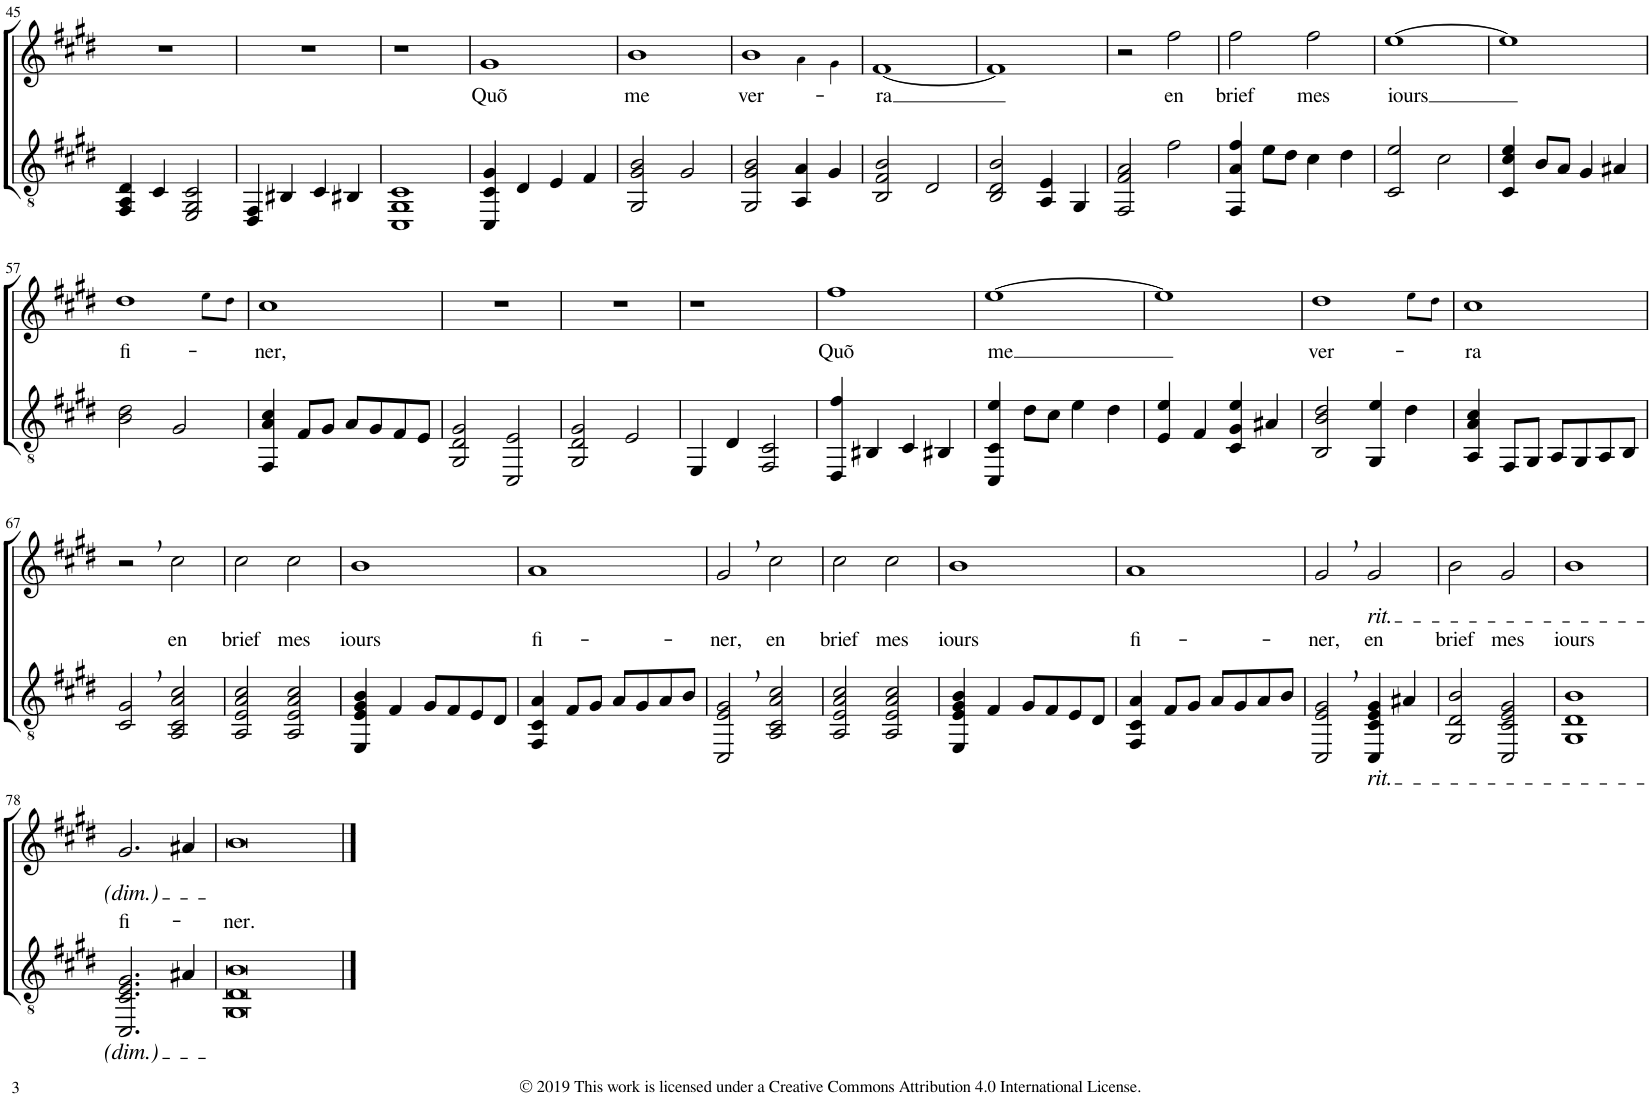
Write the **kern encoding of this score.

**kern	**kern	**text
*part2	*part1	*part1
*staff2	*staff1	*staff1
*I"Liuto	*I"Soprano	*
!!LO:PB:g=z
*clefGv2	*clefG2	*
*k[f#c#g#d#]	*k[f#c#g#d#]	*
*M2/2	*M2/2	*
*met(c|)	*met(c|)	*
=45	=45	=45
4FF#/ 4AA/ 4D#/	1r	.
4C#/	.	.
2EE/ 2GG#/ 2C#/	.	.
=46	=46	=46
4DD#/ 4FF#/	1r	.
4BB#X/	.	.
4C#/	.	.
4BB#X/	.	.
=47	=47	=47
1CC# 1GG# 1C#	1r	.
=48	=48	=48
!	!	!LO:LY:b
4CC#/ 4C#/ 4G#/	1g#	Quõ
4D#/	.	.
4E/	.	.
4F#/	.	.
=49	=49	=49
!	!	!LO:LY:b
2GG#/ 2G#/ 2B/	1b	me
2G#/	.	.
=50	=50	=50
!	!	!LO:LY:b
*	*^	*
2GG#/ 2G#/ 2B/	1b	2ryy	ver-
4AA/ 4A/	.	4a!\	.
4G#/	.	4g#!\	.
=51	=51	=51	=51
!	!	!	!LO:LY:b
*	*v	*v	*
2BB/ 2F#/ 2B/	[1f#	-ra
2D#/	.	.
=52	=52	=52
2BB/ 2D#/ 2B/	1f#]	.
4AA/ 4E/	.	.
4GG#/	.	.
=53	=53	=53
2FF#/ 2F#/ 2A/	2r	.
!	!	!LO:LY:b
2f#\	2ff#\	en
=54	=54	=54
!	!	!LO:LY:b
4FF#/ 4A/ 4f#/	2ff#\	brief
8e\L	.	.
8d#\J	.	.
!	!	!LO:LY:b
4c#\	2ff#\	mes
4d#\	.	.
=55	=55	=55
!	!	!LO:LY:b
2C#/ 2e/	[1ee	iours
2c#\	.	.
=56	=56	=56
4C#/ 4c#/ 4e/	1ee]	.
8B/L	.	.
8A/J	.	.
4G#/	.	.
4A#X/	.	.
!!LO:LB:g=z
=57	=57	=57
!	!	!LO:LY:b
*	*^	*
2B\ 2d#\	1dd#	2.ryy	fi-
2G#/	.	.	.
.	.	8ee!\L	.
.	.	8dd#!\J	.
=58	=58	=58	=58
!	!	!	!LO:LY:b
*	*v	*v	*
4FF#/ 4A/ 4c#/	1cc#	-ner,
8F#/L	.	.
8G#/J	.	.
8A/L	.	.
8G#/	.	.
8F#/	.	.
8E/J	.	.
=59	=59	=59
2GG#/ 2D#/ 2G#/	1r	.
2CC#/ 2E/	.	.
=60	=60	=60
2GG#/ 2D#/ 2G#/	1r	.
2E/	.	.
=61	=61	=61
4EE/	1r	.
4D#/	.	.
2FF#/ 2C#/	.	.
=62	=62	=62
!	!	!LO:LY:b
4DD#/ 4f#/	1ff#	Quõ
4BB#X/	.	.
4C#/	.	.
4BB#X/	.	.
=63	=63	=63
!	!	!LO:LY:b
4CC#/ 4C#/ 4e/	[1ee	me
8d#\L	.	.
8c#\J	.	.
4e\	.	.
4d#\	.	.
=64	=64	=64
4E/ 4e/	1ee]	.
4F#/	.	.
4C#/ 4G#/ 4e/	.	.
4A#X/	.	.
=65	=65	=65
!	!	!LO:LY:b
*	*^	*
2BB/ 2B/ 2d#/	1dd#	2.ryy	ver-
4GG#/ 4e/	.	.	.
4d#\	.	8ee!\L	.
.	.	8dd#!\J	.
=66	=66	=66	=66
!	!	!	!LO:LY:b
*	*v	*v	*
4AA/ 4A/ 4c#/	1cc#	-ra
8FF#/L	.	.
8GG#/J	.	.
8AA/L	.	.
8GG#/	.	.
8AA/	.	.
8BB/J	.	.
!!LO:LB:g=z
=67	=67	=67
2C#/, 2G#/,	2r	.
!	!	!LO:LY:b
2AA/ 2C#/ 2A/ 2c#/	2cc#\	en
=68	=68	=68
!	!	!LO:LY:b
2AA/ 2E/ 2A/ 2c#/	2cc#\	brief
!	!	!LO:LY:b
2AA/ 2E/ 2A/ 2c#/	2cc#\	mes
=69	=69	=69
!	!	!LO:LY:b
4EE/ 4E/ 4G#/ 4B/	1b	iours
4F#/	.	.
8G#/L	.	.
8F#/	.	.
8E/	.	.
8D#/J	.	.
=70	=70	=70
!	!	!LO:LY:b
4FF#/ 4C#/ 4A/	1a	fi-
8F#/L	.	.
8G#/J	.	.
8A/L	.	.
8G#/	.	.
8A/	.	.
8B/J	.	.
=71	=71	=71
!	!	!LO:LY:b
2CC#/, 2E/, 2G#/,	2g#,/	-ner,
!	!	!LO:LY:b
2AA/ 2C#/ 2A/ 2c#/	2cc#\	en
=72	=72	=72
!	!	!LO:LY:b
2AA/ 2E/ 2A/ 2c#/	2cc#\	brief
!	!	!LO:LY:b
2AA/ 2E/ 2A/ 2c#/	2cc#\	mes
=73	=73	=73
!	!	!LO:LY:b
4EE/ 4E/ 4G#/ 4B/	1b	iours
4F#/	.	.
8G#/L	.	.
8F#/	.	.
8E/	.	.
8D#/J	.	.
=74	=74	=74
!	!	!LO:LY:b
4FF#/ 4C#/ 4A/	1a	fi-
8F#/L	.	.
8G#/J	.	.
8A/L	.	.
8G#/	.	.
8A/	.	.
8B/J	.	.
=75	=75	=75
!	!	!LO:LY:b
2CC#/, 2E/, 2G#/,	2g#,/	-ner,
!	!LO:TX:b:i:t=rit.	!
!LO:TX:b:i:t=rit.	!	!
!	!	!LO:LY:b
4CC#/ 4C#/ 4E/ 4G#/	2g#/	en
4A#X/	.	.
=76	=76	=76
!	!	!LO:LY:b
2GG#/ 2D#/ 2B/	2b\	brief
!	!	!LO:LY:b
2CC#/ 2C#/ 2E/ 2G#/	2g#/	mes
=77	=77	=77
!	!	!LO:LY:b
1GG# 1D# 1B	1b	iours
!!LO:LB:g=z
=78	=78	=78
!	!	!LO:LY:b
2.CC#/ 2.C#/ 2.E/ 2.G#/	2.g#/	fi-
4A#X/	4a#X/	.
=79	=79	=79
!	!	!LO:LY:b
[1GG# [1D# [1B	[1b	-ner.
1ryy	1ryy	.
==80	==80	==80
1GG#] 1D#] 1B]	1b]	.
=	=	=
*-	*-	*-
